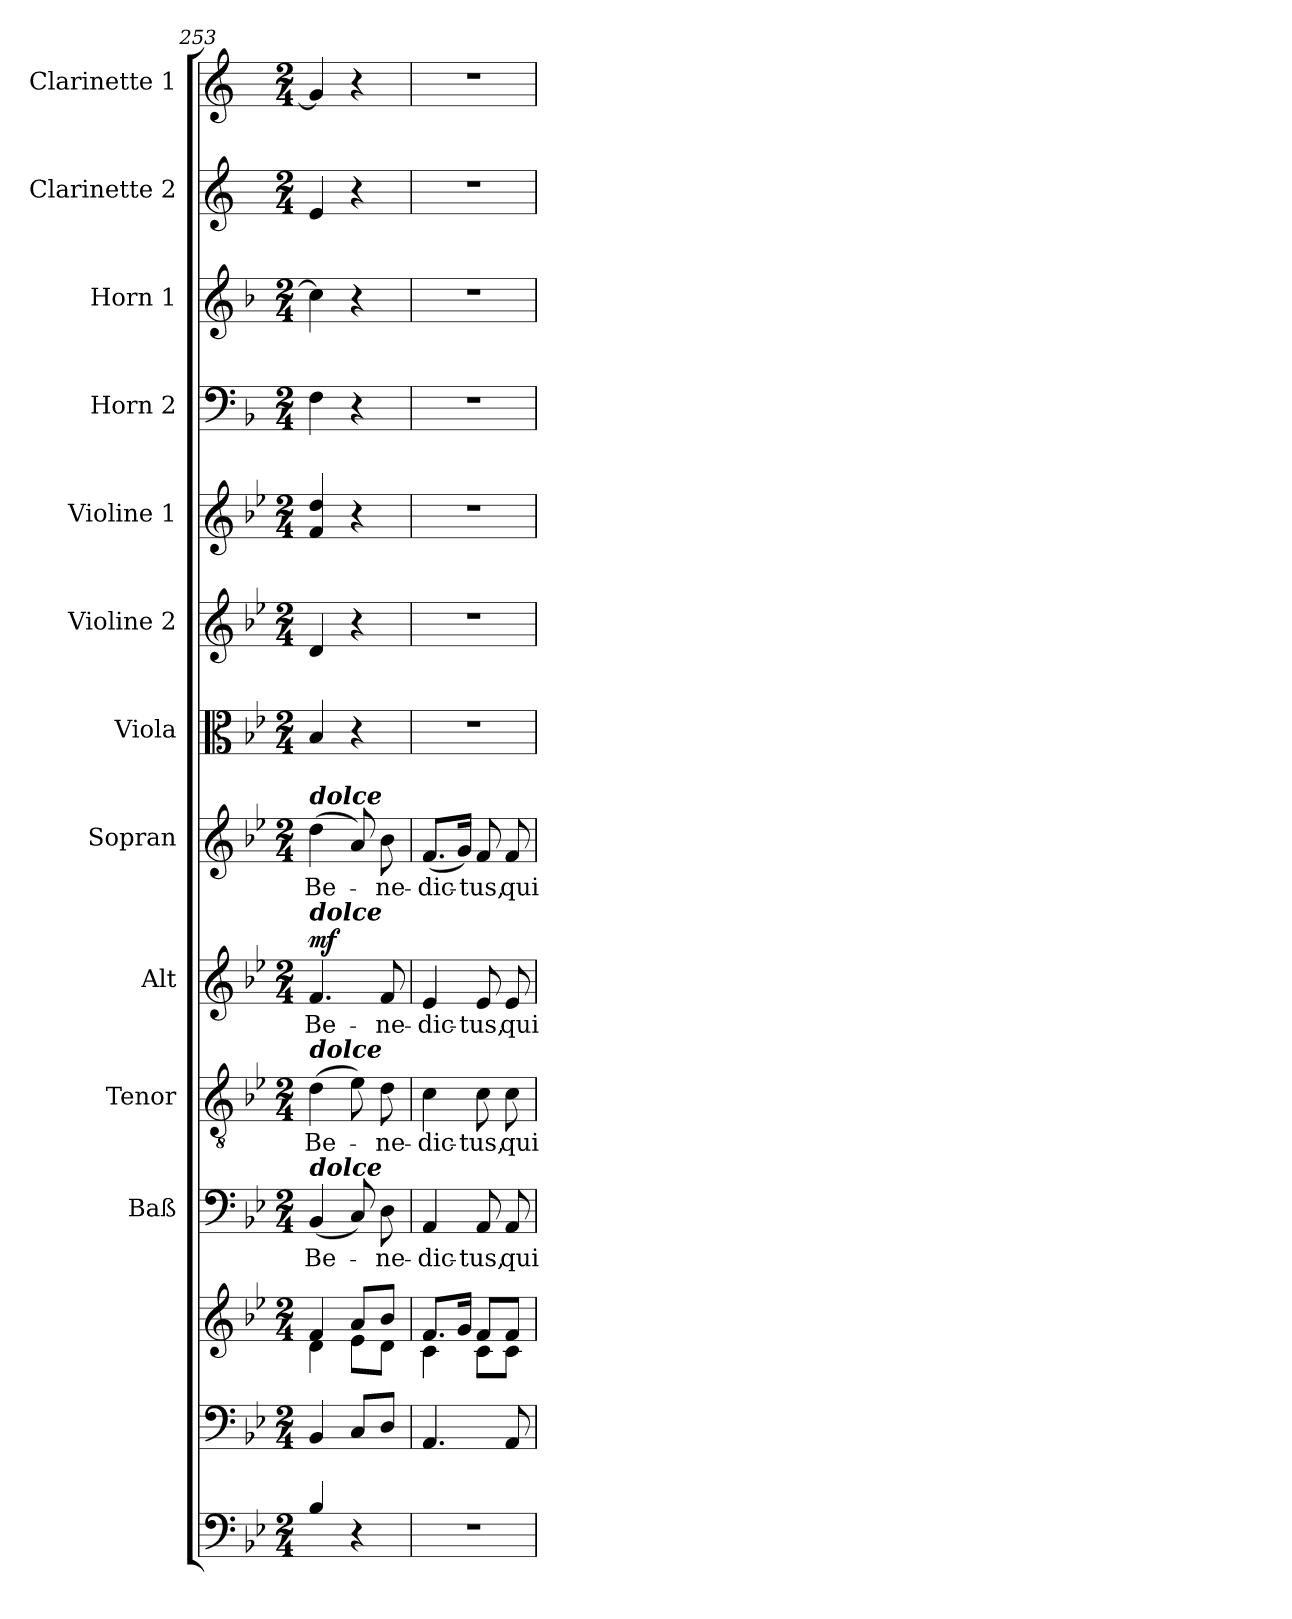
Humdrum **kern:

**kern	**kern	**kern	**kern	**text	**kern	**text	**kern	**text	**dynam	**kern	**text	**kern	**kern	**kern	**kern	**kern	**kern	**kern
*part13	*part12	*part12	*part11	*part11	*part10	*part10	*part9	*part9	*part9	*part8	*part8	*part7	*part6	*part5	*part4	*part3	*part2	*part1
*staff14	*staff13	*staff12	*staff11	*staff11	*staff10	*staff10	*staff9	*staff9	*staff9	*staff8	*staff8	*staff7	*staff6	*staff5	*staff4	*staff3	*staff2	*staff1
*	*	*	*I"Baß	*	*I"Tenor	*	*I"Alt	*	*	*I"Sopran	*	*I"Viola	*I"Violine 2	*I"Violine 1	*I"Horn 2	*I"Horn 1	*I"Clarinette 2	*I"Clarinette 1
*	*	*	*I'Baß	*	*I'Ten	*	*I'Alt	*	*	*I'Sop	*	*I'Vla.	*I'Vln. 2	*I'Vln. 1	*I'Hrn. 2	*I'Hrn. 1	*	*
*clefF4	*clefF4	*clefG2	*clefF4	*	*clefGv2	*	*clefG2	*	*	*clefG2	*	*clefC3	*clefG2	*clefG2	*clefF4	*clefG2	*clefG2	*clefG2
*ITrd7c12	*	*	*	*	*	*	*	*	*	*	*	*	*	*	*ITrd4c7	*ITrd4c7	*ITrd1c2	*ITrd1c2
*k[b-e-]	*k[b-e-]	*k[b-e-]	*k[b-e-]	*	*k[b-e-]	*	*k[b-e-]	*	*	*k[b-e-]	*	*k[b-e-]	*k[b-e-]	*k[b-e-]	*k[b-e-]	*k[b-e-]	*k[b-e-]	*k[b-e-]
*B-:	*B-:	*B-:	*B-:	*	*B-:	*	*B-:	*	*	*B-:	*	*B-:	*B-:	*B-:	*B-:	*B-:	*B-:	*B-:
*M2/4	*M2/4	*M2/4	*M2/4	*	*M2/4	*	*M2/4	*	*	*M2/4	*	*M2/4	*M2/4	*M2/4	*M2/4	*M2/4	*M2/4	*M2/4
=253	=253	=253	=253	=253	=253	=253	=253	=253	=253	=253	=253	=253	=253	=253	=253	=253	=253	=253
*	*	*^	*	*	*	*	*	*	*	*	*	*	*	*	*	*	*	*
!	!	!	!	!	!	!	!	!	!	!	!LO:TX:a:Bi:t=dolce	!	!	!	!	!	!	!	!
!	!	!	!	!	!	!	!	!LO:TX:a:Bi:t=dolce	!	!	!	!	!	!	!	!	!	!	!
!	!	!	!	!	!	!LO:TX:a:Bi:t=dolce	!	!	!	!	!	!	!	!	!	!	!	!	!
!	!	!	!	!LO:TX:a:Bi:t=dolce	!	!	!	!	!	!	!	!	!	!	!	!	!	!	!
!	!	!	!	!	!LO:LY:b	!	!LO:LY:b	!	!LO:LY:b	!LO:DY:a	!	!LO:LY:b	!	!	!	!	!	!	!
4BB-/	4BB-/	4f/	4d\	(<4BB-/	Be-	(>4d\	Be-	4.f/	Be-	mf	(>4dd\	Be-	4B-/	4d/	4f/ 4dd/	4BB-\	4f\]	4d/	4f/]
4r	8C/L	8a/L	8e-\L	8C/)	.	8e-\)	.	.	.	.	8a/)	.	4r	4r	4r	4r	4r	4r	4r
!	!	!	!	!	!LO:LY:b	!	!LO:LY:b	!	!LO:LY:b	!	!	!LO:LY:b	!	!	!	!	!	!	!
.	8D/J	8b-/J	8d\J	8D\	-ne-	8d\	-ne-	8f/	-ne-	.	8b-\	-ne-	.	.	.	.	.	.	.
=254	=254	=254	=254	=254	=254	=254	=254	=254	=254	=254	=254	=254	=254	=254	=254	=254	=254	=254	=254
!	!	!	!	!	!LO:LY:b	!	!LO:LY:b	!	!LO:LY:b	!	!	!LO:LY:b	!	!	!	!	!	!	!
2r	4.AA/	8.f/L	4c\	4AA/	-dic-	4c\	-dic-	4e-/	-dic-	.	(<8.f/L	-dic-	2r	2r	2r	2r	2r	2r	2r
.	.	16g/Jk	.	.	.	.	.	.	.	.	16g/Jk)	.	.	.	.	.	.	.	.
!	!	!	!	!	!LO:LY:b	!	!LO:LY:b	!	!LO:LY:b	!	!	!LO:LY:b	!	!	!	!	!	!	!
.	.	8f/L	8c\L	8AA/	-tus,	8c\	-tus,	8e-/	-tus,	.	8f/	-tus,	.	.	.	.	.	.	.
!	!	!	!	!	!LO:LY:b	!	!LO:LY:b	!	!LO:LY:b	!	!	!LO:LY:b	!	!	!	!	!	!	!
.	8AA/	8f/J	8c\J	8AA/	qui	8c\	qui	8e-/	qui	.	8f/	qui	.	.	.	.	.	.	.
*	*	*v	*v	*	*	*	*	*	*	*	*	*	*	*	*	*	*	*	*
=	=	=	=	=	=	=	=	=	=	=	=	=	=	=	=	=	=	=
*-	*-	*-	*-	*-	*-	*-	*-	*-	*-	*-	*-	*-	*-	*-	*-	*-	*-	*-
